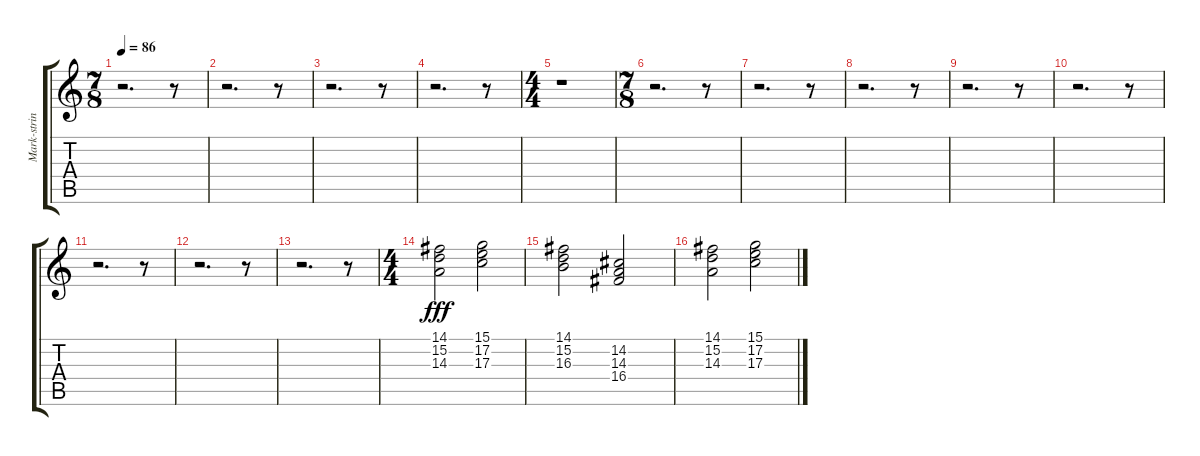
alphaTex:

\track ("Mark-strings" "Mark-strin") {instrument synthstrings2}
\staff {score tabs}
\tuning (E4 B3 G3 D3 A2 E2) {hide}
\ts (7 8)
\tempo 86
\clef g2
\ks c
r.2{d dy fff instrument synthstrings2} r.8 |
r.2{d} r.8 |
r.2{d} r.8 |
r.2{d} r.8 |
\ts (4 4)
r.1 |
\ts (7 8)
r.2{d} r.8 |
r.2{d} r.8 |
r.2{d} r.8 |
r.2{d} r.8 |
r.2{d} r.8 |
r.2{d} r.8 |
r.2{d} r.8 |
r.2{d} r.8 |
\ts (4 4)
(14.1 15.2 14.3).2{volume 13 instrument synthstrings2} (15.1 17.2 17.3).2 |
(14.1 15.2 16.3).2 (14.2 14.3 16.4).2 |
(14.1 15.2 14.3).2 (15.1 17.2 17.3).2
